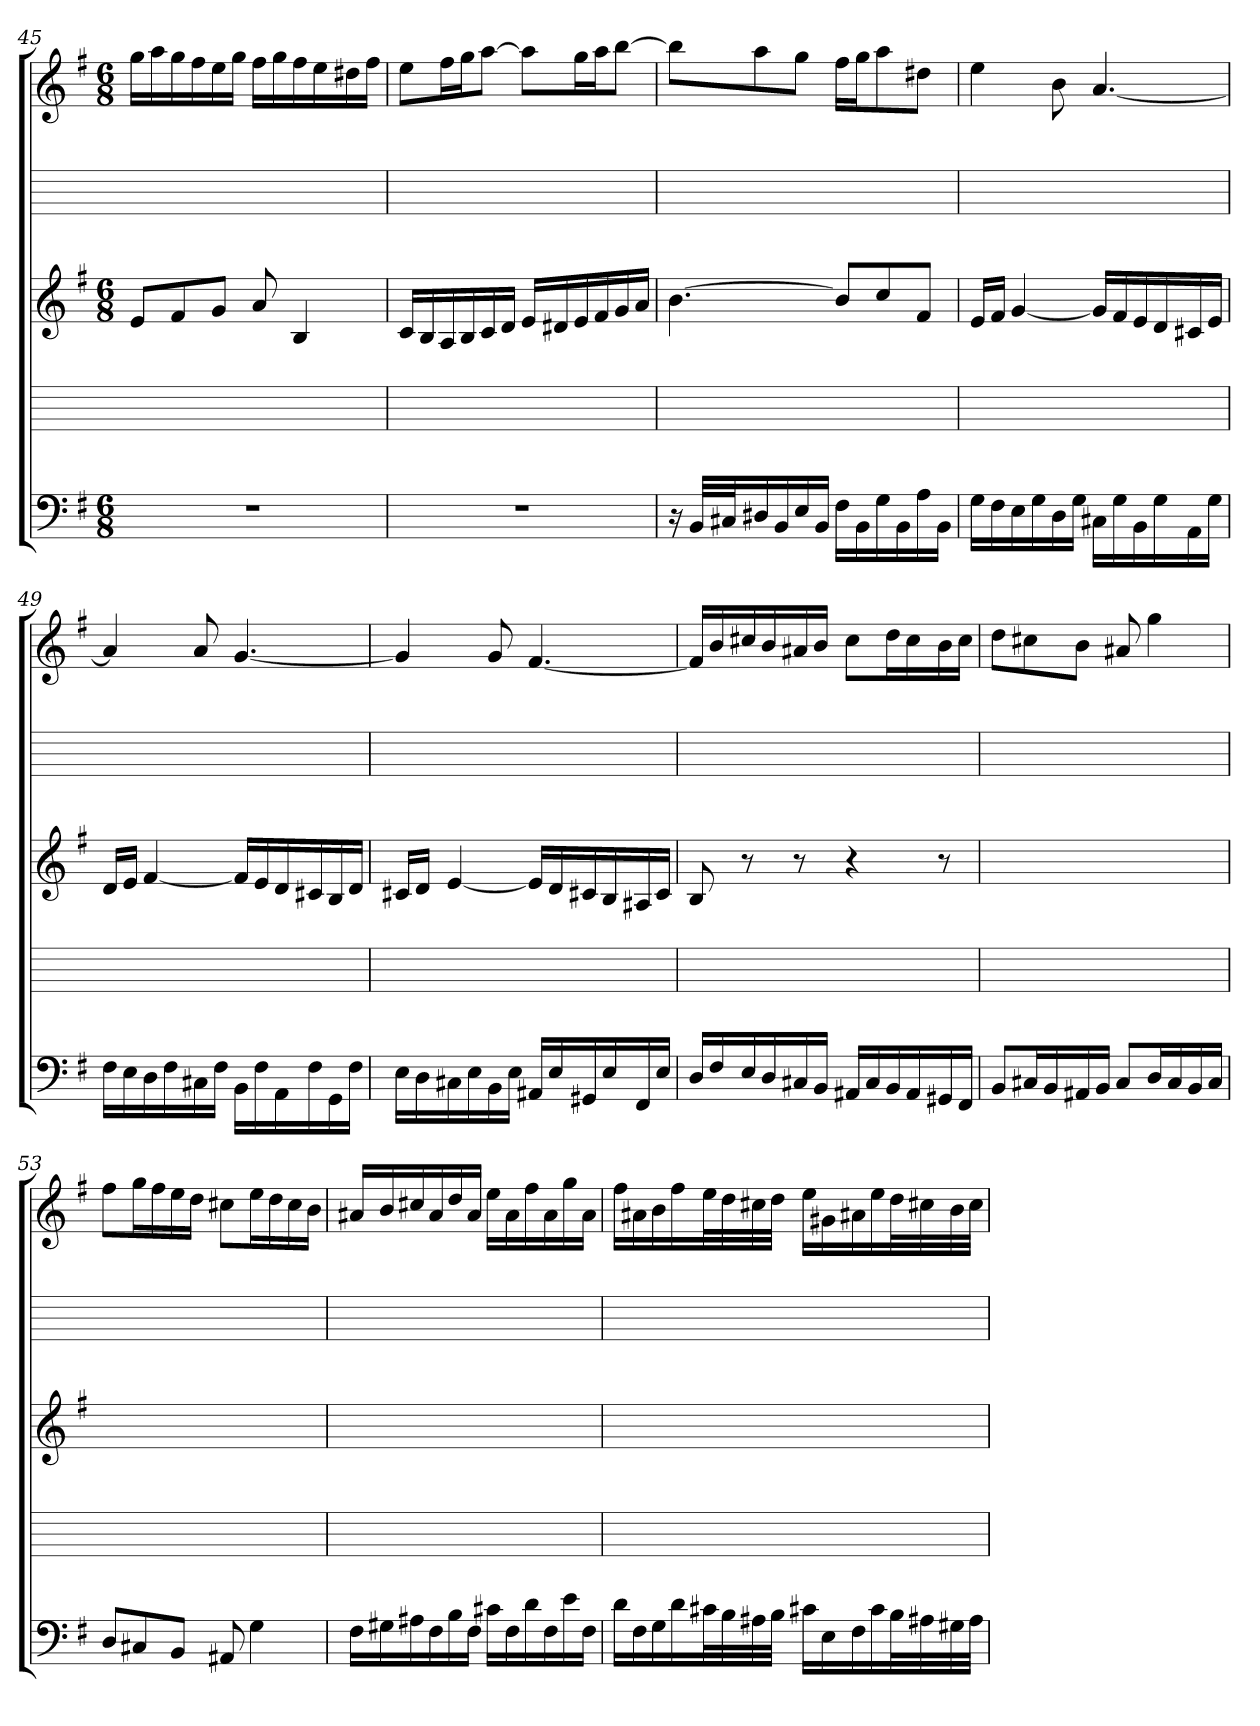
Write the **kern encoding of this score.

**kern	**kern	**kern	**kern	**kern
*part5	*part4	*part3	*part2	*part1
*staff5	*staff4	*staff3	*staff2	*staff1
*clefF4	*	*clefG2	*	*clefG2
*k[f#]	*	*k[f#]	*	*k[f#]
*G:	*	*G:	*	*G:
*M6/8	*	*M6/8	*	*M6/8
=45	=45	=45	=45	=45
2.r	2.ryy	8e/L	2.ryy	16gg\LL
.	.	.	.	16aa\
.	.	8f#/	.	16gg\
.	.	.	.	16ff#\
.	.	8g/J	.	16ee\
.	.	.	.	16gg\JJ
.	.	8a	.	16ff#\LL
.	.	.	.	16gg\
.	.	4B	.	16ff#\
.	.	.	.	16ee\
.	.	.	.	16dd#X\
.	.	.	.	16ff#\JJ
=46	=46	=46	=46	=46
2.r	2.ryy	16c/LL	2.ryy	8ee\L
.	.	16B/	.	.
.	.	16A/	.	16ff#\L
.	.	16B/	.	16gg\J
.	.	16c/	.	[8aa\J
.	.	16d/JJ	.	.
.	.	16e/LL	.	8aa\L]
.	.	16d#X/	.	.
.	.	16e/	.	16gg\L
.	.	16f#/	.	16aa\J
.	.	16g/	.	[8bb\J
.	.	16a/JJ	.	.
=47	=47	=47	=47	=47
16r	2.ryy	[4.b	2.ryy	8bb\L]
32BB/LLL	.	.	.	.
32C#X/J	.	.	.	.
16D#X/	.	.	.	8aa\
16BB/	.	.	.	.
16E/	.	.	.	8gg\J
16BB/JJ	.	.	.	.
16F#\LL	.	8b/L]	.	16ff#\LL
16BB\	.	.	.	16gg\J
16G\	.	8cc/	.	8aa\
16BB\	.	.	.	.
16A\	.	8f#/J	.	8dd#X\J
16BB\JJ	.	.	.	.
=48	=48	=48	=48	=48
16G\LL	2.ryy	16e/LL	2.ryy	4ee
16F#\	.	16f#/JJ	.	.
16E\	.	[4g	.	.
16G\	.	.	.	.
16D\	.	.	.	8b
16G\JJ	.	.	.	.
16C#X\LL	.	16g/LL]	.	[4.a
16G\	.	16f#/	.	.
16BB\	.	16e/	.	.
16G\	.	16d/	.	.
16AA\	.	16c#X/	.	.
16G\JJ	.	16e/JJ	.	.
=49	=49	=49	=49	=49
16F#\LL	2.ryy	16d/LL	2.ryy	4a]
16E\	.	16e/JJ	.	.
16D\	.	[4f#	.	.
16F#\	.	.	.	.
16C#X\	.	.	.	8a
16F#\JJ	.	.	.	.
16BB\LL	.	16f#/LL]	.	[4.g
16F#\	.	16e/	.	.
16AA\	.	16d/	.	.
16F#\	.	16c#X/	.	.
16GG\	.	16B/	.	.
16F#\JJ	.	16d/JJ	.	.
=50	=50	=50	=50	=50
16E\LL	2.ryy	16c#X/LL	2.ryy	4g]
16D\	.	16d/JJ	.	.
16C#X\	.	[4e	.	.
16E\	.	.	.	.
16BB\	.	.	.	8g
16E\JJ	.	.	.	.
16AA#X/LL	.	16e/LL]	.	[4.f#
16E/	.	16d/	.	.
16GG#X/	.	16c#X/	.	.
16E/	.	16B/	.	.
16FF#/	.	16A#X/	.	.
16E/JJ	.	16c#/JJ	.	.
=51	=51	=51	=51	=51
16D/LL	2.ryy	8B	2.ryy	16f#/LL]
16F#/	.	.	.	16b/
16E/	.	8r	.	16cc#X/
16D/	.	.	.	16b/
16C#X/	.	8r	.	16a#X/
16BB/JJ	.	.	.	16b/JJ
16AA#X/LL	.	4r	.	8cc#\L
16C#/	.	.	.	.
16BB/	.	.	.	16dd\L
16AA#/	.	.	.	16cc#\
16GG#X/	.	8r	.	16b\
16FF#/JJ	.	.	.	16cc#\JJ
=52	=52	=52	=52	=52
8BB/L	2.ryy	2.ryy	2.ryy	8dd\L
16C#X/L	.	.	.	8cc#X\
16BB/	.	.	.	.
16AA#X/	.	.	.	8b\J
16BB/JJ	.	.	.	.
8C#/L	.	.	.	8a#X
16D/L	.	.	.	4gg
16C#/	.	.	.	.
16BB/	.	.	.	.
16C#/JJ	.	.	.	.
=53	=53	=53	=53	=53
8D/L	2.ryy	2.ryy	2.ryy	8ff#\L
8C#X/	.	.	.	16gg\L
.	.	.	.	16ff#\
8BB/J	.	.	.	16ee\
.	.	.	.	16dd\JJ
8AA#X	.	.	.	8cc#X\L
4G	.	.	.	16ee\L
.	.	.	.	16dd\
.	.	.	.	16cc#\
.	.	.	.	16b\JJ
=54	=54	=54	=54	=54
16F#\LL	2.ryy	2.ryy	2.ryy	16a#X/LL
16G#X\	.	.	.	16b/
16A#X\	.	.	.	16cc#X/
16F#\	.	.	.	16a#/
16B\	.	.	.	16dd/
16F#\JJ	.	.	.	16a#/JJ
16c#X\LL	.	.	.	16ee\LL
16F#\	.	.	.	16a#\
16d\	.	.	.	16ff#\
16F#\	.	.	.	16a#\
16e\	.	.	.	16gg\
16F#\JJ	.	.	.	16a#\JJ
=55	=55	=55	=55	=55
16d\LL	2.ryy	2.ryy	2.ryy	16ff#\LL
16F#\	.	.	.	16a#X\
16G\	.	.	.	16b\
16d\	.	.	.	16ff#\
32c#X\L	.	.	.	32ee\L
32B\	.	.	.	32dd\
32A#X\	.	.	.	32cc#X\
32B\JJJ	.	.	.	32dd\JJJ
16c#X\LL	.	.	.	16ee\LL
16E\	.	.	.	16g#X\
16F#\	.	.	.	16a#X\
16c#\	.	.	.	16ee\
32B\L	.	.	.	32dd\L
32A#X\	.	.	.	32cc#X\
32G#X\	.	.	.	32b\
32A#\JJJ	.	.	.	32cc#\JJJ
=	=	=	=	=
*-	*-	*-	*-	*-
